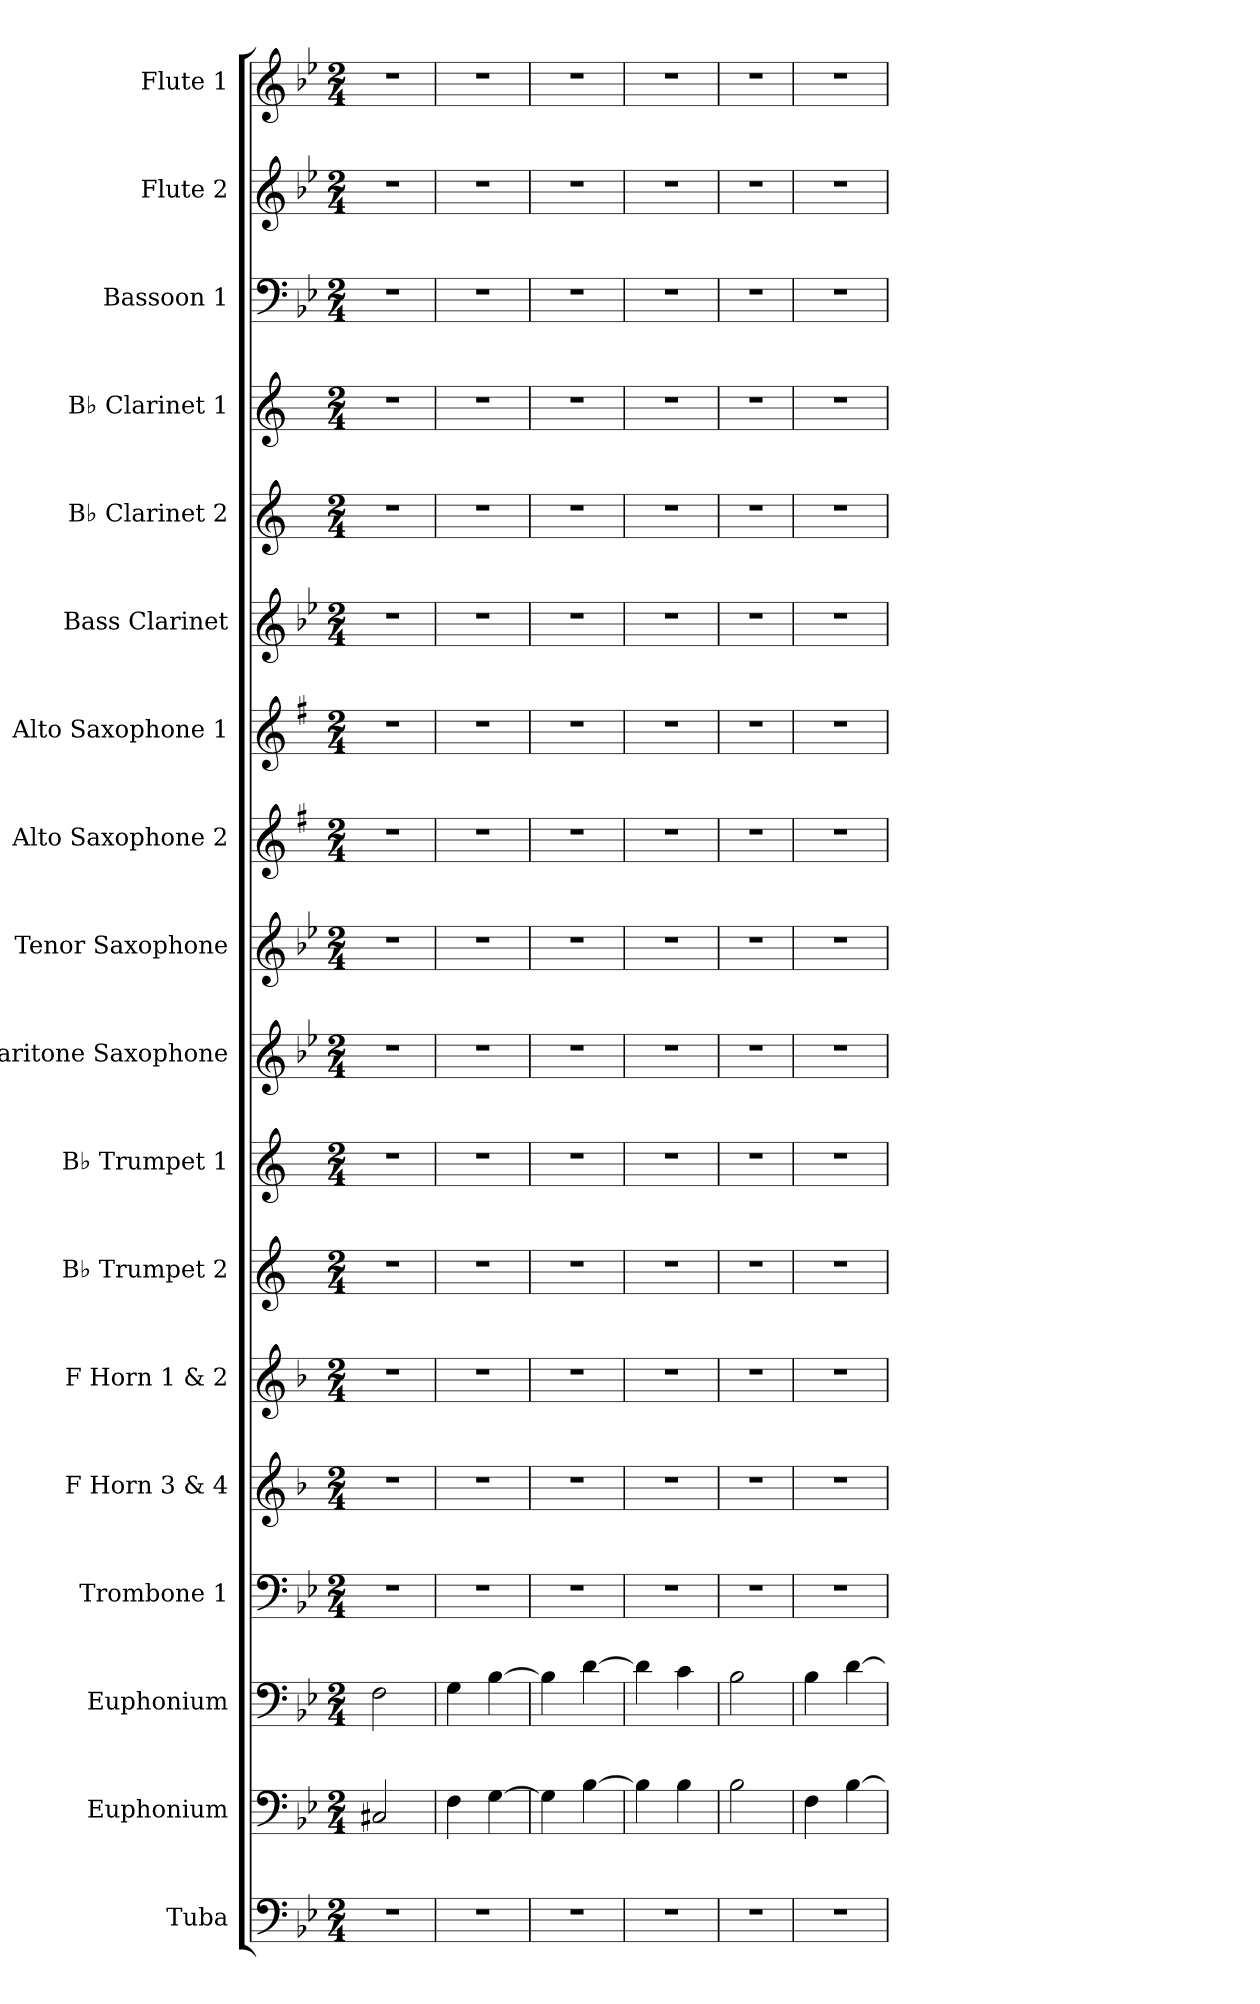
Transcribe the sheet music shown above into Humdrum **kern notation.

**kern	**kern	**kern	**kern	**kern	**kern	**kern	**kern	**kern	**kern	**kern	**kern	**kern	**kern	**kern	**kern	**kern	**kern
*part18	*part17	*part16	*part15	*part14	*part13	*part12	*part11	*part10	*part9	*part8	*part7	*part6	*part5	*part4	*part3	*part2	*part1
*staff18	*staff17	*staff16	*staff15	*staff14	*staff13	*staff12	*staff11	*staff10	*staff9	*staff8	*staff7	*staff6	*staff5	*staff4	*staff3	*staff2	*staff1
*I"Tuba	*I"Euphonium	*I"Euphonium	*I"Trombone 1	*I"F Horn 3 &amp; 4	*I"F Horn 1 &amp; 2	*I"B♭ Trumpet 2	*I"B♭ Trumpet 1	*I"Baritone Saxophone	*I"Tenor Saxophone	*I"Alto Saxophone 2	*I"Alto Saxophone 1	*I"Bass Clarinet	*I"B♭ Clarinet 2	*I"B♭ Clarinet 1	*I"Bassoon 1	*I"Flute 2	*I"Flute 1
*I'Tba.	*I'Euph.	*I'Euph.	*I'Tbn. 1	*I'F Hn. 3 4	*I'F Hn. 1 2	*I'B♭ Tpt. 2	*I'B♭ Tpt. 1	*I'Bar. Sax.	*I'T. Sax.	*I'A. Sax. 2	*I'A. Sax. 1	*I'B. Cl.	*I'B♭ Cl. 2	*I'B♭ Cl. 1	*I'Bsn. 1	*I'Fl. 2	*I'Fl. 1
*clefF4	*clefF4	*clefF4	*clefF4	*clefG2	*clefG2	*clefG2	*clefG2	*clefG2	*clefG2	*clefG2	*clefG2	*clefG2	*clefG2	*clefG2	*clefF4	*clefG2	*clefG2
*	*	*	*	*ITrd4c7	*ITrd4c7	*ITrd1c2	*ITrd1c2	*ITrd12c21	*ITrd8c14	*ITrd5c9	*ITrd5c9	*ITrd8c14	*ITrd1c2	*ITrd1c2	*	*	*
*k[b-e-]	*k[b-e-]	*k[b-e-]	*k[b-e-]	*k[b-e-]	*k[b-e-]	*k[b-e-]	*k[b-e-]	*k[b-e-]	*k[b-e-]	*k[b-e-]	*k[b-e-]	*k[b-e-]	*k[b-e-]	*k[b-e-]	*k[b-e-]	*k[b-e-]	*k[b-e-]
*M2/4	*M2/4	*M2/4	*M2/4	*M2/4	*M2/4	*M2/4	*M2/4	*M2/4	*M2/4	*M2/4	*M2/4	*M2/4	*M2/4	*M2/4	*M2/4	*M2/4	*M2/4
=1	=1	=1	=1	=1	=1	=1	=1	=1	=1	=1	=1	=1	=1	=1	=1	=1	=1
2r	2C#X/	2F\	2r	2r	2r	2r	2r	2r	2r	2r	2r	2r	2r	2r	2r	2r	2r
=2	=2	=2	=2	=2	=2	=2	=2	=2	=2	=2	=2	=2	=2	=2	=2	=2	=2
2r	4F\	4G\	2r	2r	2r	2r	2r	2r	2r	2r	2r	2r	2r	2r	2r	2r	2r
.	[4G\	[4B-\	.	.	.	.	.	.	.	.	.	.	.	.	.	.	.
=3	=3	=3	=3	=3	=3	=3	=3	=3	=3	=3	=3	=3	=3	=3	=3	=3	=3
2r	4G\]	4B-\]	2r	2r	2r	2r	2r	2r	2r	2r	2r	2r	2r	2r	2r	2r	2r
.	[4B-\	[4d\	.	.	.	.	.	.	.	.	.	.	.	.	.	.	.
=4	=4	=4	=4	=4	=4	=4	=4	=4	=4	=4	=4	=4	=4	=4	=4	=4	=4
2r	4B-\]	4d\]	2r	2r	2r	2r	2r	2r	2r	2r	2r	2r	2r	2r	2r	2r	2r
.	4B-\	4c\	.	.	.	.	.	.	.	.	.	.	.	.	.	.	.
=5	=5	=5	=5	=5	=5	=5	=5	=5	=5	=5	=5	=5	=5	=5	=5	=5	=5
2r	2B-\	2B-\	2r	2r	2r	2r	2r	2r	2r	2r	2r	2r	2r	2r	2r	2r	2r
=6	=6	=6	=6	=6	=6	=6	=6	=6	=6	=6	=6	=6	=6	=6	=6	=6	=6
2r	4F\	4B-\	2r	2r	2r	2r	2r	2r	2r	2r	2r	2r	2r	2r	2r	2r	2r
.	[4B-\	[4d\	.	.	.	.	.	.	.	.	.	.	.	.	.	.	.
=	=	=	=	=	=	=	=	=	=	=	=	=	=	=	=	=	=
*-	*-	*-	*-	*-	*-	*-	*-	*-	*-	*-	*-	*-	*-	*-	*-	*-	*-
